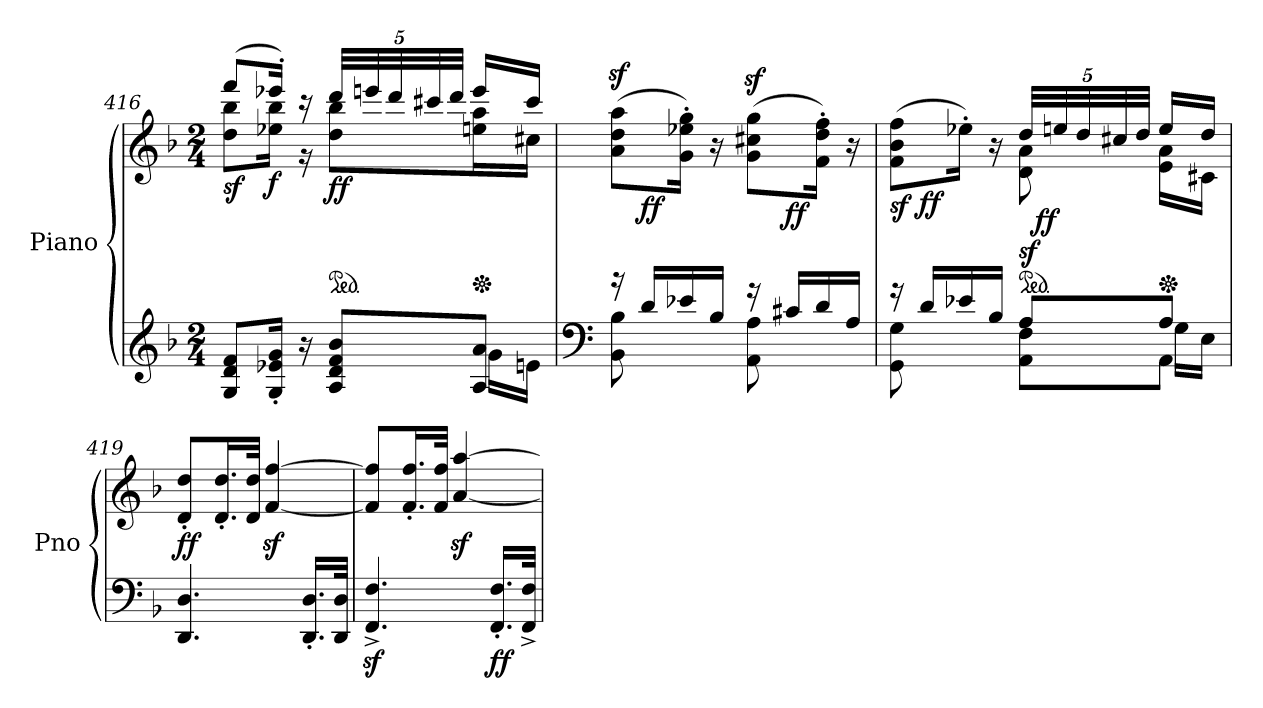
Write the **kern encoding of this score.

**kern	**kern	**dynam
*part1	*part1	*part1
*staff2	*staff1	*staff1/2
*I"Piano	*	*
*I'Pno	*	*
*clefG2	*clefG2	*
*k[b-]	*k[b-]	*
*M2/4	*M2/4	*
=416	=416	=416
*^	*^	*
!	!	!	!	!LO:DY:b
8G/ 8d/ 8f/L	4ryy	(>8fff/L	8dd\ 8bb-\L	sf
!	!	!	!	!LO:DY:b
16G/' 16e-X/' 16g/'Jk	.	16eee-X'/Jk)	16ee-X\ 16bb-\Jk	f
16r	.	16r	16r	.
*	*	*ped	*	*
*	*	*Xbrackettup	*	*
!	!	!	!	!LO:DY:b
8A/ 8d/ 8f/ 8b-/L	8ryy	40ddd/LLL	8dd\ 8bb-\L	ff
.	.	40eeen/	.	.
.	.	40ddd/	.	.
.	.	40ccc#X/	.	.
.	.	40ddd/JJJ	.	.
*	*	*Xped	*	*
8A/ 8a/J	16g\LL	16eee/LL	16een\ 16aa\L	.
.	16en\JJ	16ccc#/JJ	16cc#X\JJ	.
*	*	*v	*v	*
!!LO:LB:g=z
=417	=417	=417	=417
*clefF4	*	*	*
*	*	*^	*
*	*	*	*^	*
16r	8BB-\ 8B-\	(>8a\z< 8dd\z< 8aa\z<L	16ryy	4ryy	.
!	!	!	!	!	!LO:DY:b
16d/LL	.	.	4..ryy	.	ff
16e-X/	8ryy	16g\' 16ee-X\' 16gg\'Jk)	.	.	.
16B-/JJ	.	16r	.	.	.
16r	8AA\ 8A\	(>8g\z< 8cc#X\z< 8gg\z<L	.	16ryy	.
!	!	!	!	!	!LO:DY:b
16c#X/LL	.	.	.	8.ryy	ff
16d/	8ryy	16f\' 16dd\' 16ff\'Jk)	.	.	.
16A/JJ	.	16r	.	.	.
=418	=418	=418	=418	=418	=418
*	*^	*	*	*	*
!	!	!	!	!	!	!LO:DY:b
16r	8GG\ 8G\	4ryy	(>8f\ 8b-\ 8ff\L	4ryy	16ryy	sf
!	!	!	!	!	!	!LO:DY:b
16d/LL	.	.	.	.	4..ryy	ff
16e-X/	8ryy	.	16ee-X'\Jk)	.	.	.
16B-/JJ	.	.	16r	.	.	.
*	*	*	*ped	*	*	*
!	!	!	!	!	!	!LO:DY:b
8A/L	8AA\ 8F\L	8ryy	40dd/LLL	8d\ 8a\	.	sf
!	!	!	!	!	!	!LO:DY:b
.	.	.	40een/	.	.	ff
.	.	.	40dd/	.	.	.
.	.	.	40cc#X/	.	.	.
.	.	.	40dd/JJJ	.	.	.
*	*	*	*Xped	*	*	*
8A/J	8AA\J	16G\LL	16ee/LL	16e\ 16a\LL	.	.
.	.	16E\JJ	16dd/JJ	16c#X\JJ	.	.
=419	=419	=419	=419	=419	=419	=419
!	!	!	!	!	!	!LO:DY:b
*v	*v	*v	*	*	*	*
*	*v	*v	*v	*
4.DD/ 4.D/	8d/' 8dd/'L	ff
.	16.d/' 16.dd/'L	.
.	32d/ 32dd/JJk	.
.	[4f/z< [4ff/z<	.
16.DD/' 16.D/'LL	.	.
32DD/ 32D/JJk	.	.
=420	=420	=420
4.FF/z<^ 4.F/z<^	8f/] 8ff/]L	.
.	16.f/' 16.ff/'L	.
.	32f/ 32ff/JJk	.
.	[4a/z< [4aa/z<	.
!	!	!LO:DY:b=2
16.FF/' 16.F/'LL	.	ff
32FF/^ 32F/^JJk	.	.
=	=	=
*-	*-	*-
